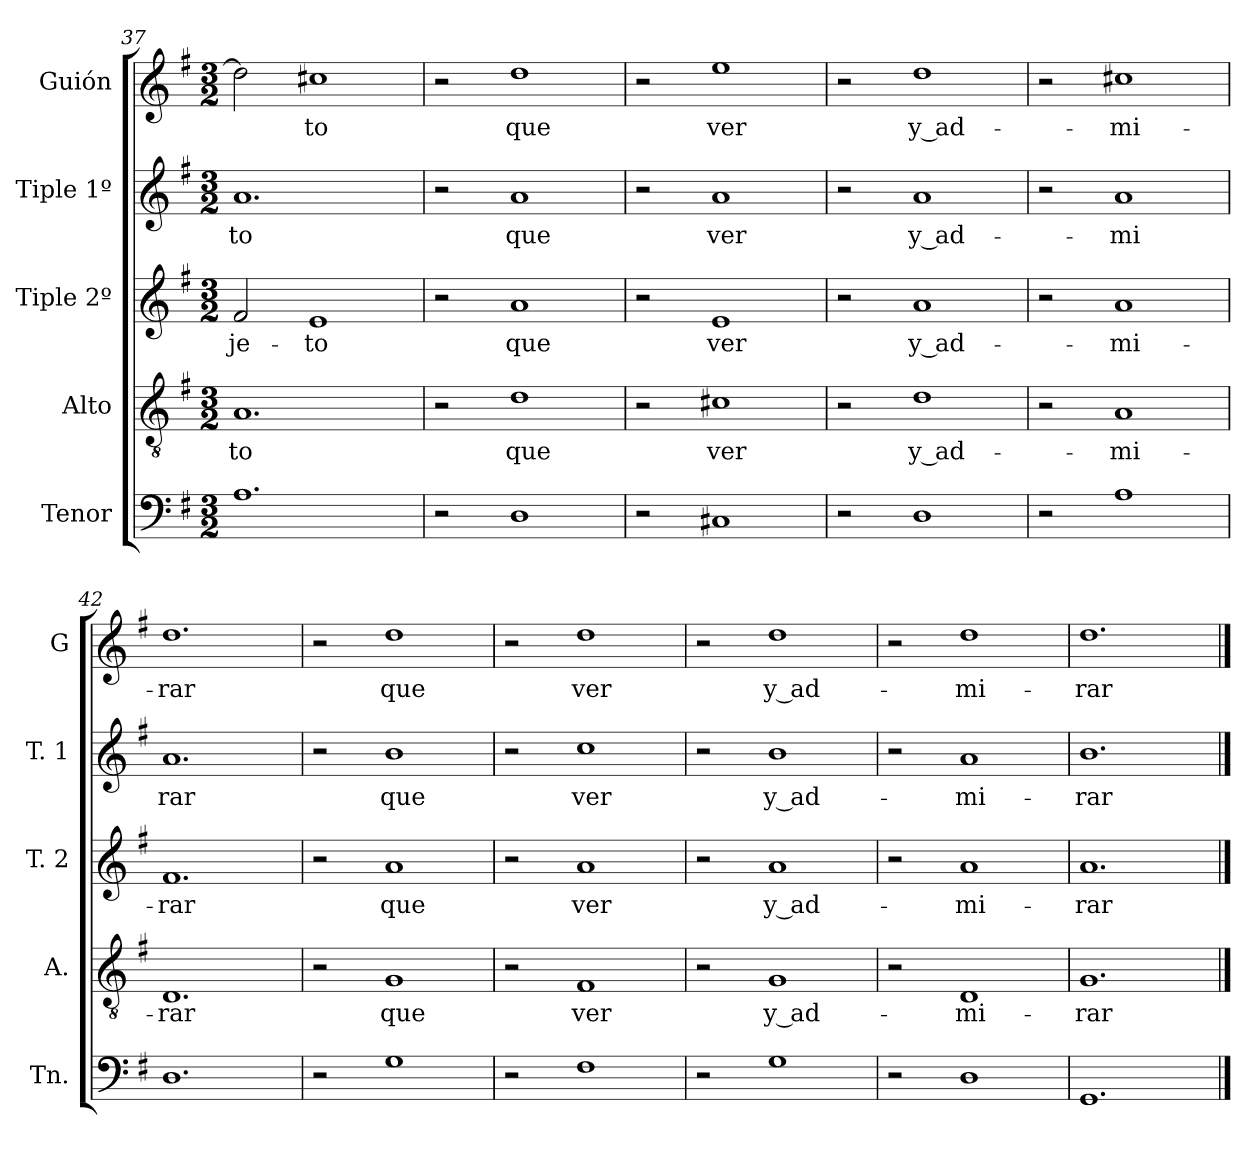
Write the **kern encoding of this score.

**kern	**kern	**text	**kern	**text	**kern	**text	**kern	**text
*part5	*part4	*part4	*part3	*part3	*part2	*part2	*part1	*part1
*staff5	*staff4	*staff4	*staff3	*staff3	*staff2	*staff2	*staff1	*staff1
*I"Tenor	*I"Alto	*	*I"Tiple 2º	*	*I"Tiple 1º	*	*I"Guión	*
*I'Tn.	*I'A.	*	*I'T. 2	*	*I'T. 1	*	*I'G	*
*clefF4	*clefGv2	*	*clefG2	*	*clefG2	*	*clefG2	*
*k[f#]	*k[f#]	*	*k[f#]	*	*k[f#]	*	*k[f#]	*
*M3/2	*M3/2	*	*M3/2	*	*M3/2	*	*M3/2	*
=37	=37	=37	=37	=37	=37	=37	=37	=37
1.A	1.A	-to	2f#	-je-	1.a	-to	2dd]	.
.	.	.	1e	-to	.	.	1cc#X	-to
=38	=38	=38	=38	=38	=38	=38	=38	=38
2r	2r	.	2r	.	2r	.	2r	.
1D	1d	que	1a	que	1a	que	1dd	que
=39	=39	=39	=39	=39	=39	=39	=39	=39
2r	2r	.	2r	.	2r	.	2r	.
1C#X	1c#X	ver	1e	ver	1a	ver	1ee	ver
=40	=40	=40	=40	=40	=40	=40	=40	=40
2r	2r	.	2r	.	2r	.	2r	.
1D	1d	y ad-	1a	y ad-	1a	y ad-	1dd	y ad-
=41	=41	=41	=41	=41	=41	=41	=41	=41
2r	2r	.	2r	.	2r	.	2r	.
1A	1A	-mi-	1a	-mi-	1a	-mi	1cc#X	-mi-
=42	=42	=42	=42	=42	=42	=42	=42	=42
1.D	1.D	-rar	1.f#	-rar	1.a	rar	1.dd	-rar
=43	=43	=43	=43	=43	=43	=43	=43	=43
2r	2r	.	2r	.	2r	.	2r	.
1G	1G	que	1a	que	1b	que	1dd	que
=44	=44	=44	=44	=44	=44	=44	=44	=44
2r	2r	.	2r	.	2r	.	2r	.
1F#	1F#	ver	1a	ver	1cc	ver	1dd	ver
=45	=45	=45	=45	=45	=45	=45	=45	=45
2r	2r	.	2r	.	2r	.	2r	.
1G	1G	y ad-	1a	y ad-	1b	y ad-	1dd	y ad-
=46	=46	=46	=46	=46	=46	=46	=46	=46
2r	2r	.	2r	.	2r	.	2r	.
1D	1D	-mi-	1a	-mi-	1a	mi-	1dd	-mi-
=47	=47	=47	=47	=47	=47	=47	=47	=47
1.GG	1.G	-rar	1.a	-rar	1.b	-rar	1.dd	-rar
==	==	==	==	==	==	==	==	==
*-	*-	*-	*-	*-	*-	*-	*-	*-
